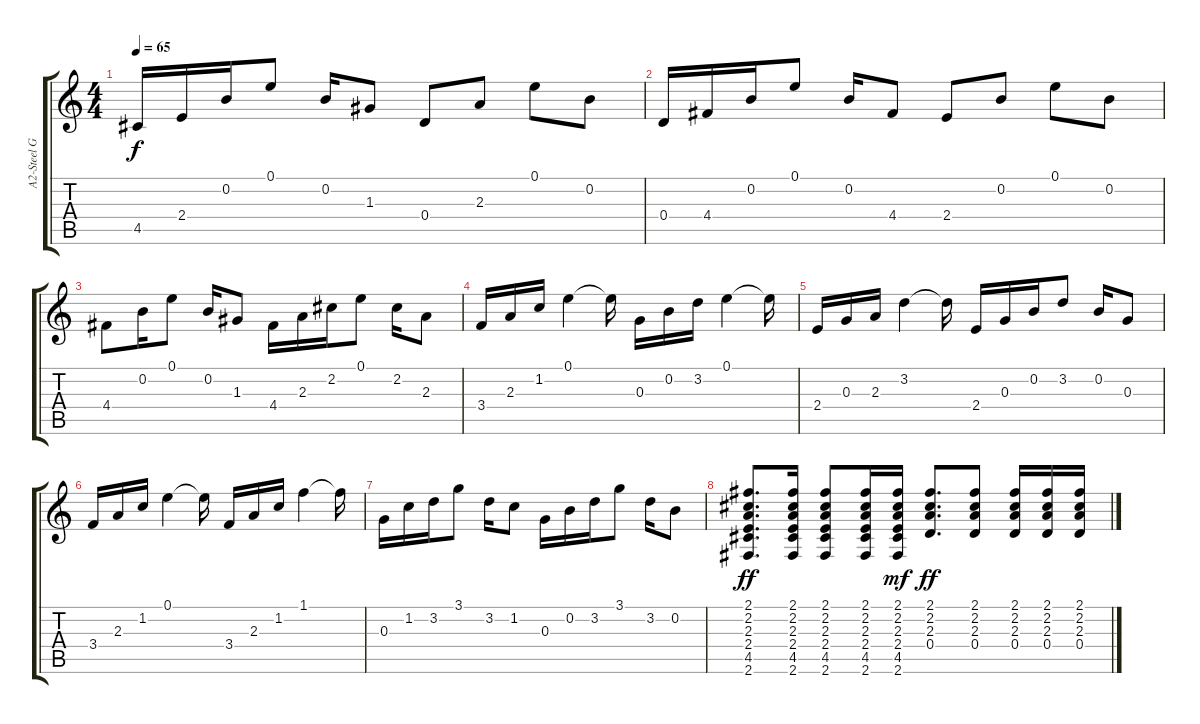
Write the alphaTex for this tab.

\track ("A2-Steel Gt.2  " "A2-Steel G") {instrument acousticguitarsteel}
\staff {score tabs}
\tuning (E4 B3 G3 D3 A2 E2) {hide}
\ts (4 4)
\tempo 65
\clef g2
\ks c
4.5.16{dy f} 2.4.16 0.2.16 0.1.8 0.2.16 1.3.8 0.4.8 2.3.8 0.1.8 0.2.8 |
0.4.16 4.4.16 0.2.16 0.1.8 0.2.16 4.4.8 2.4.8 0.2.8 0.1.8 0.2.8 |
4.4.8 0.2.16 0.1.8 0.2.16 1.3.8 4.4.16 2.3.16 2.2.16 0.1.8 2.2.16 2.3.8 |
3.4.16 2.3.16 1.2.16 0.1.4 0.1{t}.16 0.3.16 0.2.16 3.2.16 0.1.4 0.1{t}.16 |
2.4.16 0.3.16 2.3.16 3.2.4 3.2{t}.16 2.4.16 0.3.16 0.2.16 3.2.8 0.2.16 0.3.8 |
3.4.16 2.3.16 1.2.16 0.1.4 0.1{t}.16 3.4.16 2.3.16 1.2.16 1.1.4 1.1{t}.16 |
0.3.16 1.2.16 3.2.16 3.1.8 3.2.16 1.2.8 0.3.16 0.2.16 3.2.16 3.1.8 3.2.16 0.2.8 |
(2.1 2.2 2.3 2.4 4.5 2.6).8{d dy ff balance 7} (2.1 2.2 2.3 2.4 4.5 2.6).16 (2.1 2.2 2.3 2.4 4.5 2.6).8 (2.1 2.2 2.3 2.4 4.5 2.6).16 (2.1 2.2 2.3 2.4 4.5 2.6).16{dy mf} (2.1 2.2 2.3 0.4).8{d dy ff} (2.1 2.2 2.3 0.4).8 (2.1 2.2 2.3 0.4).16 (2.1 2.2 2.3 0.4).16 (2.1 2.2 2.3 0.4).16
